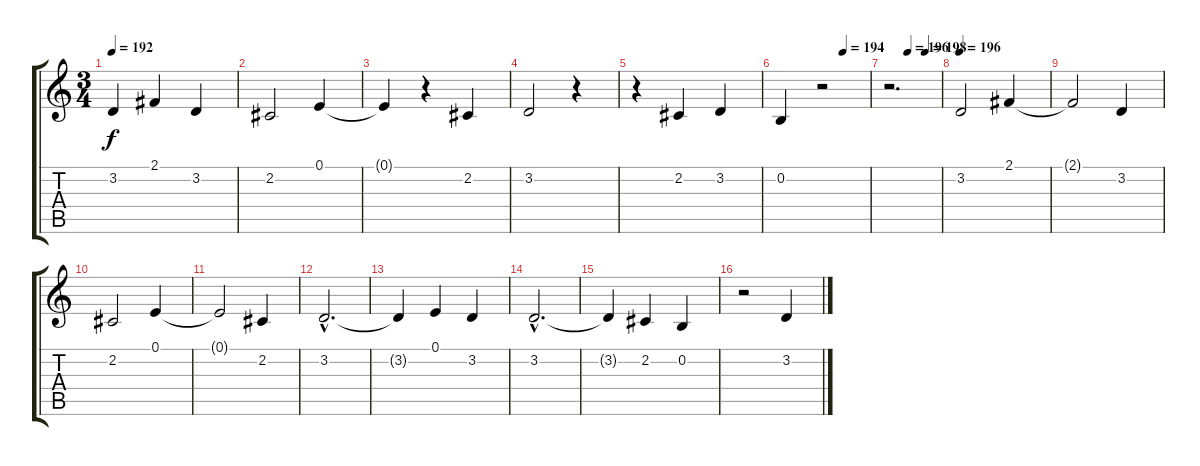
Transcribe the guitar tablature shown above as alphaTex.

\track "" {instrument fx5brightness}
\staff {score tabs}
\tuning (E4 B3 G3 D3 A2 E2) {hide}
\ts (3 4)
\tempo 192
\clef g2
\ks c
3.2{t}.4{dy f} 2.1.4 3.2.4 |
2.2.2 0.1.4 |
0.1{t}.4 r.4 2.2.4 |
3.2.2 r.4 |
r.4 2.2.4 3.2.4 |
\tempo (194 0.7083333333333334)
0.2.4 r.2 |
\tempo (196 0.375)
\tempo (198 0.7083333333333334)
r.2{d} |
\tempo 196
3.2.2 2.1.4 |
2.1{t}.2 3.2.4 |
2.2.2 0.1.4 |
0.1{t}.2 2.2.4 |
3.2{hac}.2{d} |
3.2{t}.4 0.1.4 3.2.4 |
3.2{hac}.2{d} |
3.2{t}.4 2.2.4 0.2.4 |
r.2 3.2.4
